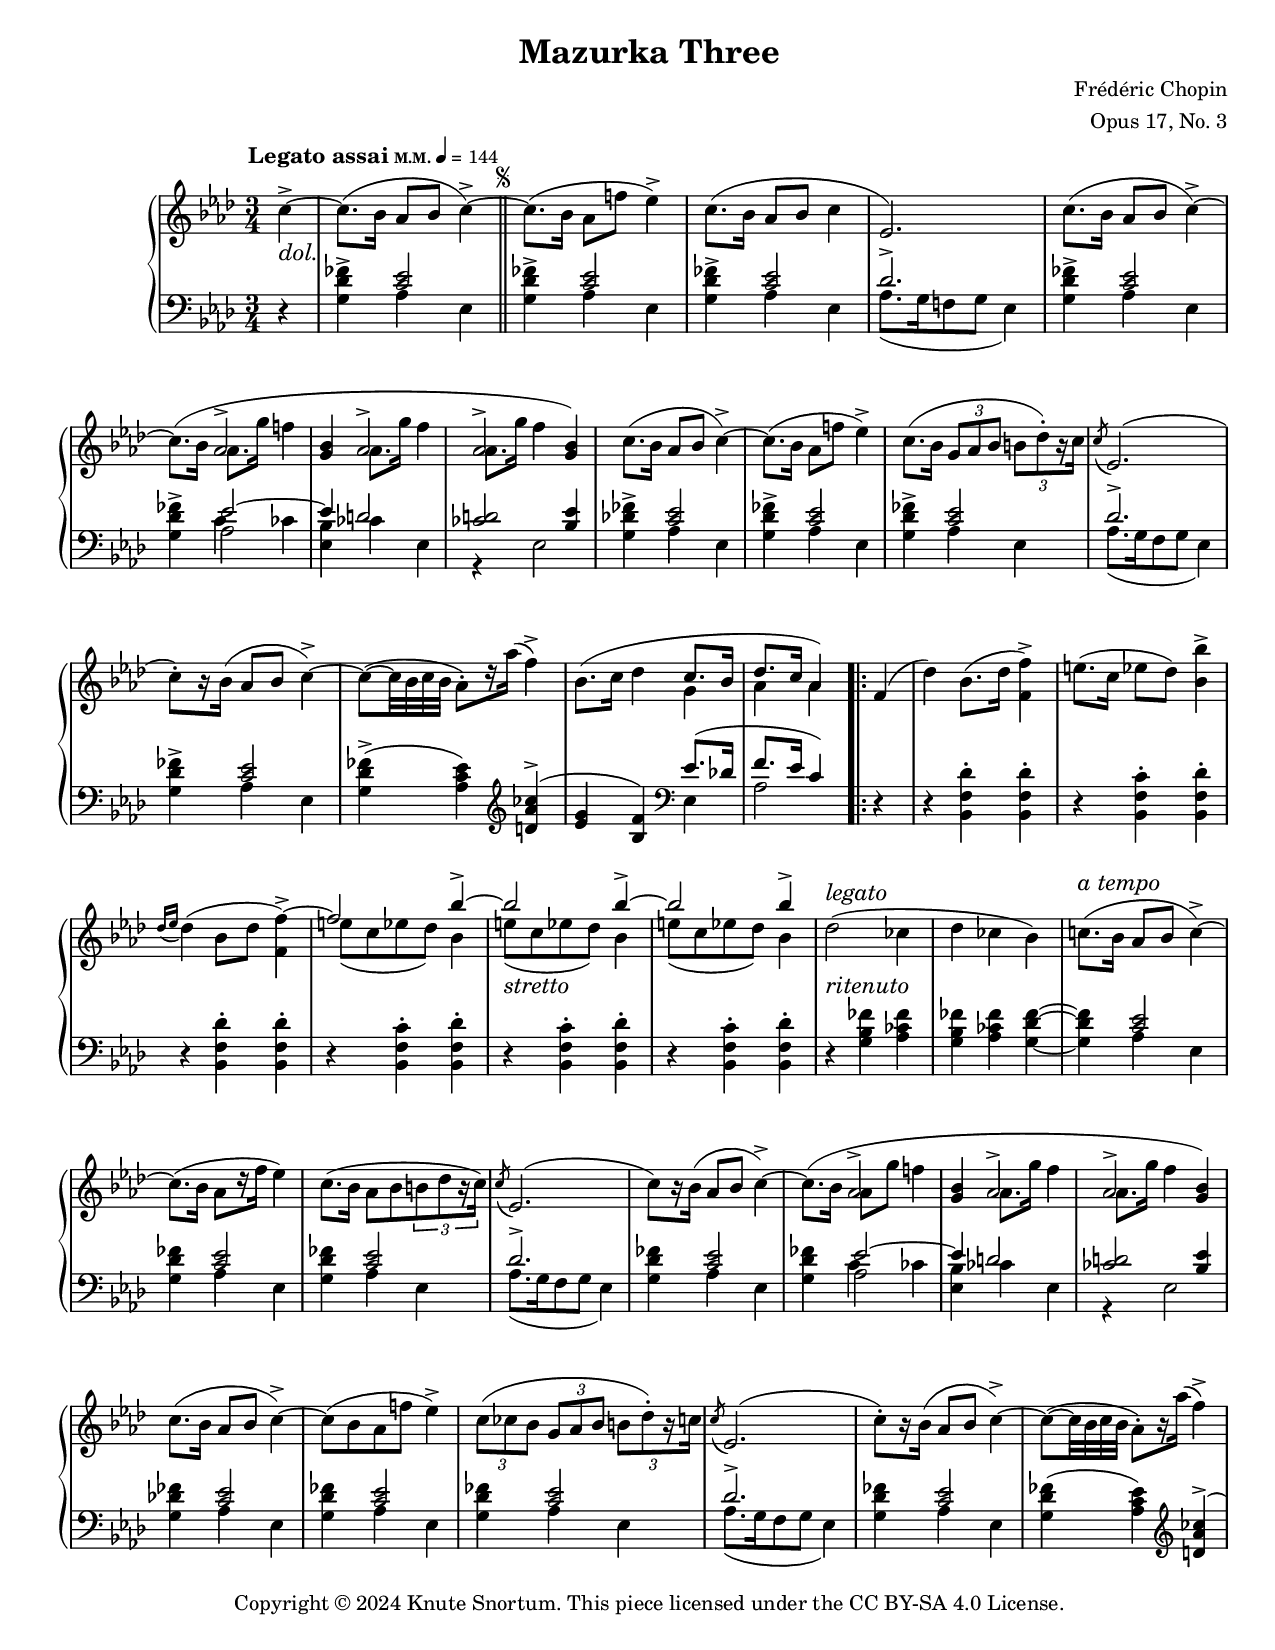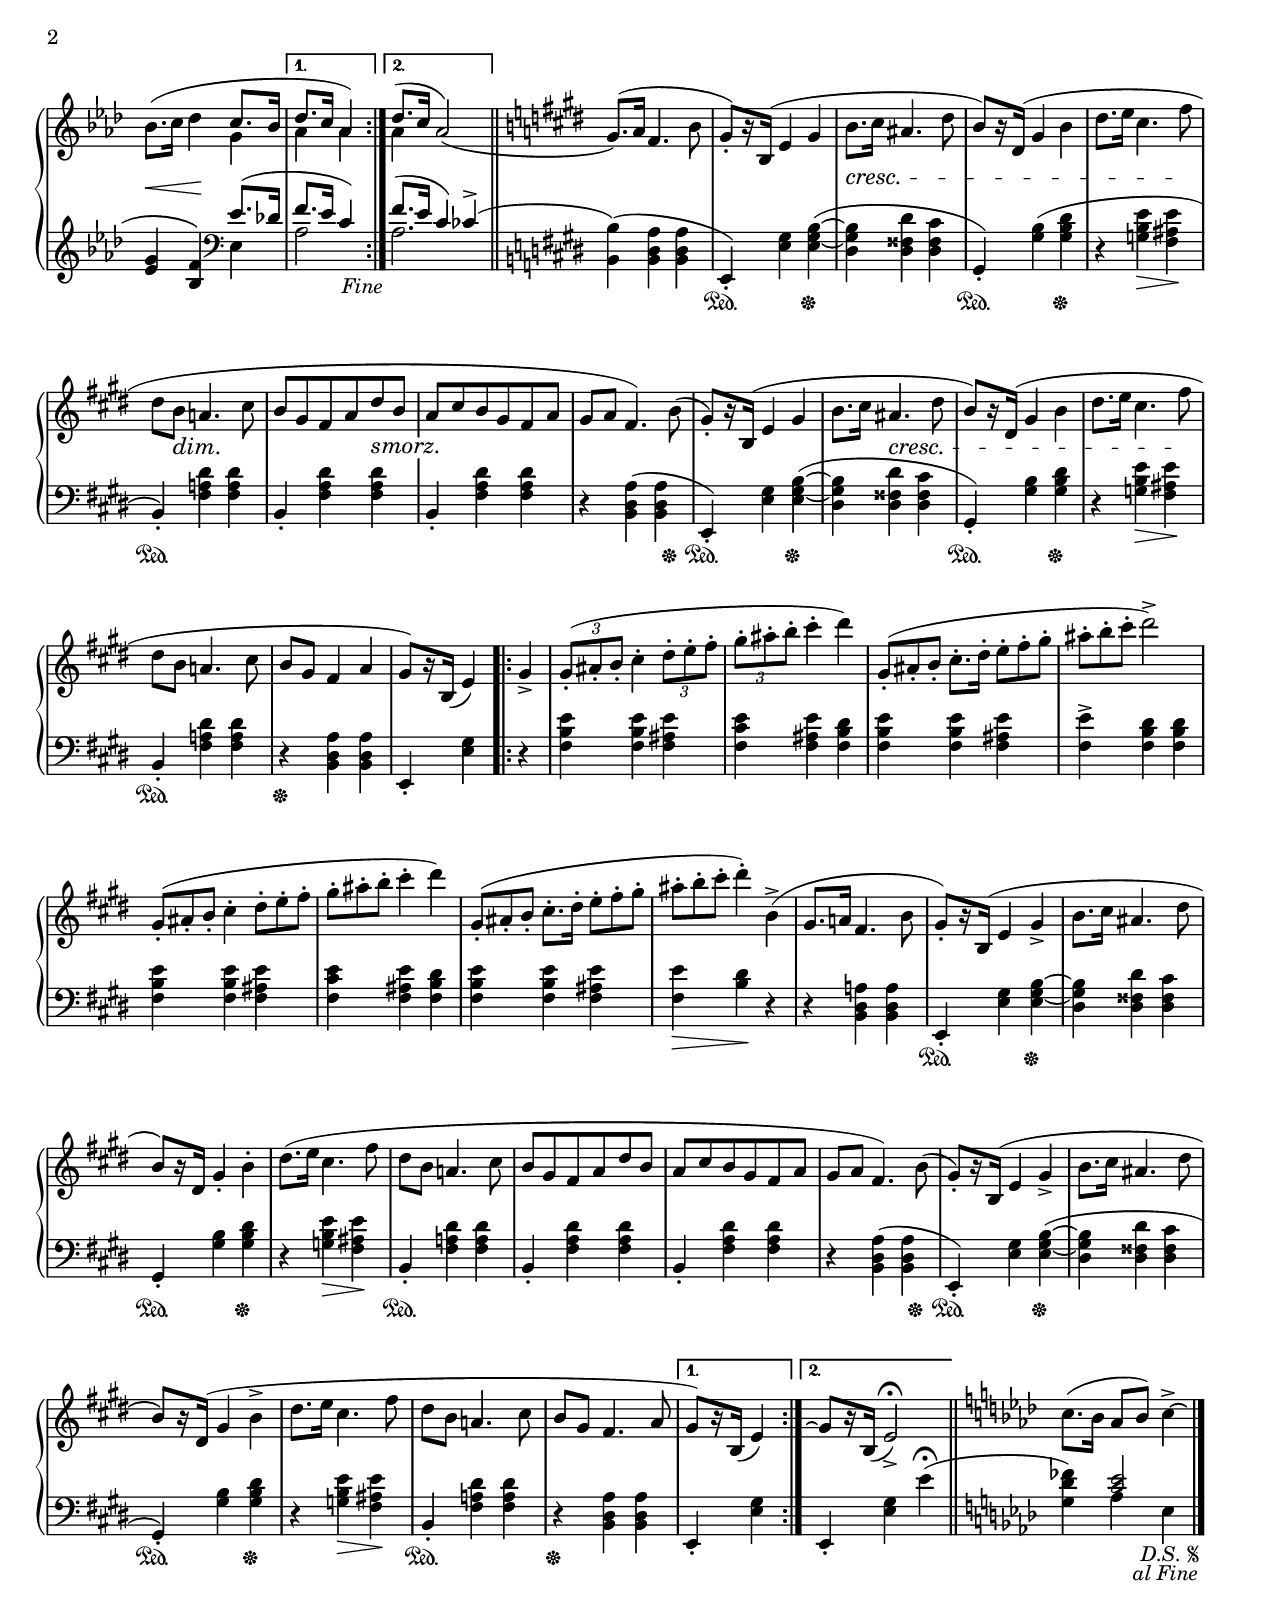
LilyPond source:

\version "2.24.0"

\include "includes/header-paper.ily"
%...+....1....+....2....+....3....+....4....+....5....+....6....+....7....+....

\version "2.24.0"
\language "english"

\include "global-variables.ily"

%%% Positions and shapes %%%

slurShapeA = \shape #'((0 . 0) (0 . -2) (0 . -1) (0 . 0)) \etc
slurShapeB = \shape #'((0 . 0) (0 . -0.5) (0 . -0.5) (0 . 0)) \etc 
slurShapeC = \shape #'((0 . 0) (0 . 3) (0 . 0) (0 . -0.5)) \etc
slurShapeD = \shape #'((0 . -1) (0 . -0.5) (0 . 1) (0 . -1)) \etc
slurShapeE = \shape #'((0 . -1) (0 . 0.5) (0 . 0.5) (0 . -1)) \etc
slurShapeF = \shape #'(
                        ((0 . 3) (0 . 3) (0 . 3) (0 . 3))
                        ((0 . 0.25) (0 . 0) (0 . 0) (0 . 0))
                        ) \etc
slurShapeG = \shape #'((0 . 0) (0 . -0.5) (0 . -0.5) (0 . 0)) \etc
slurShapeH = \shape #'((0 . -1) (0 . 0) (0 . 0) (0 . 0)) \etc
slurShapeI = \shape #'((0 . 3) (0 . 3) (0 . 1) (0 . 0)) \etc
slurShapeJ = \shape #'((0 . -1) (0 . 0) (0 . 0.5) (0 . -0.5)) \etc
slurShapeK = \shape #'((0 . -1) (0 . 0.5) (0 . 0.5) (0 . -0.5)) \etc
slurShapeL = \shape #'(
                        ((0 . 2) (0 . 2) (0 . 2) (0 . 2))
                        ((0 . 0) (0 . 0) (0 . 1) (0 . 3))
                        ) \etc
slurShapeM = \shape #'((-1 . 0) (0 . 0) (0 . 0) (0 . 0)) \etc
slurShapeN = \shape #'((0 . 0) (0 . 0) (0 . 0) (-0.75 . 0)) \etc
slurShapeO = \shape #'((0 . 0) (0 . -1) (0 . 0) (0 . 3)) \etc
slurShapeP = \shape #'(
                        ((0 . 0) (0 . 0) (0 . 0) (0 . 0))
                        ((0 . 2) (0 . 2) (0 . 2) (0 . 2))
                        ) \etc

moveFine = \tweak JumpScript.X-offset -16 \etc

%%% Music %%%

global = {
  \time 3/4
  \key af \major
}

rightHandUpper = \relative {
  \partial 4 c''4->~ |
  c8.-\slurShapeA ( bf16 af8 bf c4->)~ |
  \repeat segno 2 {
    \bar "||"
    c8.( bf16 af8 f'! ef4->) |
    c8.-\slurShapeB ( bf16 af8 bf c4 |
    ef,2.) |
    c'8.-\slurShapeA ( bf16 af8 bf c4->)~ |
    \voiceFour c8.-\slurShapeC ^( bf16 af8. g'16 f!4 |
    s4 af,8. g'16 f4 |
    af,8. g'16 f4 \hideNoteHead bf4) |
    
    \barNumberCheck 9
    \oneVoice c,8.-\slurShapeD ( bf16 af8 bf c4->)~ |
    c8.( bf16 af8 f'! ef4->) |
    c8.-\slurShapeE ( bf16 \tuplet 3/2 4 { g8 af bf  b[ df-.) r16 c] } |
    \acciaccatura { c8 } ef,2.-\slurShapeF ( |
    c'8[-.) r16 bf]-\slurShapeG ( af8 bf c4->)~ |
    c8~( c32 bf c bf af8[-.) r16 af']( f4->) |
    bf,8.-\slurShapeH ( c16 df4 \voiceOne c8. bf16 |
    df8. c16 af4) 
    \repeat volta 2 {
      \oneVoice f4( |
      
      \barNumberCheck 17
      df'4) bf8.( df16 <f, f'>4->) |
      e'8.( c16 ef8 df) <bf bf'>4-> |
      \appoggiatura { df16 ef } df4( bf8 df <f, f'>4->)~ |
      \voiceOne f'2 bf4->~ |
      bf2 bf4->~ |
      bf2 bf4-> |
      \oneVoice df,2(^\legato cf4 |
      df4 cf bf) |
      
      \barNumberCheck 25
      c!8.-\slurShapeA (^\aTempo bf16 af8 bf c4->)~ |
      c8.( bf16 af8[ r16 f'] ef4) |
      c8.( bf16 af8[ bf \tuplet 3/2 { b df r16 c]) }
      \acciaccatura { c8 } ef,2.-\slurShapeI (
      c'8[) r16 bf16]( af8 bf c4->)~ |
      \voiceFour c8.-\slurShapeC ^( bf16 af8 g' f!4 |
      s4 af,8. g'16 f4 |
      af,8. g'16 f4 \hideNoteHead bf4) |
      
      \barNumberCheck 33
      \oneVoice c,8.-\slurShapeJ ( bf16 af8 bf c4->)~ |
      c8[( bf af8 f'!] ef4->) |
      \tuplet 3/2 4 { c8-\slurShapeK ( cf bf  g af bf  b[ df-.) r16 c] } |
      \acciaccatura { c8 } ef,2.-\slurShapeI ( |
      c'8[-.) r16 bf]( af8 bf c4->)~ |
      c8~( c32 bf c bf af8[-.) r16 af']( f4->) |
      bf,8.( c16 df4 \voiceOne c8. bf16 |
      \alternative {
        \volta 1 {
          df8. c16 af4) 
        }
        \volta 2 {
          df8.-\slurShapeM ( c16 af2)_( |
        }
      }
    }
    \volta 2 { \moveFine \fine }
    \volta 1 {
      \bar "||"
      \key e \major
      
      \barNumberCheck 41
      \oneVoice gs8.)( a16 fs4. b8 |
      gs[-.) r16 b,]( e4 gs |
      b8. cs16 as4. ds8 |
      b8[) r16 ds,]( gs4 b |
      ds8. e16 cs4. fs8 |
      ds8 b a!4. cs8 |
      b8 gs fs a ds b |
      a8 cs b gs fs a |

      \barNumberCheck 49
      gs8 a fs4.) b8( |
      gs[-.) r16 b,]( e4 gs | 
      b8. cs16 as4. ds8 |
      b8[) r16 ds,]( gs4 b |
      ds8. e16 cs4. fs8 |
      ds8 b a!4. cs8 |
      b8 gs fs4 a |
      gs8[) r16 b,]( e4) 
      
      \repeat volta 2 {
        gs4-> |
        
        \barNumberCheck 57
        \tuplet 3/2 { gs8-.( as-. b-. } cs4-. \tuplet 3/2 { ds8-. e-. fs-. } |
        \tuplet 3/2 { gs8-. as-. b-. } cs4-. ds) |
        \tupletOff
        \tuplet 3/2 { gs,,8-.( as-. b-. } cs8.-. ds16-. 
          \tuplet 3/2 { e8-. fs-. gs-. } | 
        \tuplet 3/2 { as8-. b-. cs-. } ds2->) |
        \tuplet 3/2 { gs,,8-.( as-. b-. } cs4-. 
          \tuplet 3/2 { ds8-. e-. fs-. } |
        \tuplet 3/2 { gs8-. as-. b-. } cs4-. ds) |
        \tuplet 3/2 { gs,,8-.( as-. b-. } cs8.-. ds16-. 
          \tuplet 3/2 { e8-. fs-. gs-. } | 
        \tuplet 3/2 { as8-. b-. cs-. } ds4-.) b,->-\slurShapeO ( |
        
        \barNumberCheck 65
        gs8. a!16 fs4. b8 |
        gs[-.) r16 b,]-\slurShapeP ( e4 gs-> |
        b8. cs16 as4. ds8 |
        b8[) r16 ds,] gs4-. b-. |
        ds8.( e16 cs4. fs8 |
        ds8 b a!4. cs8 | 
        b8 gs fs a ds b |
        a8 cs b gs fs a |
        
        \barNumberCheck 73
        gs8 a fs4.) b8( |
        gs[-.) r16 b,]( e4 gs-> | 
        b8. cs16 as4. ds8 |
        b8[) r16 ds,]( gs4 b-> |
        ds8. e16 cs4. fs8 |
        ds8 b a!4. cs8 |
        b8 gs fs4. a8 |
        \alternative {
          \volta 1 {
            gs8[) r16 b,]( e4) 
          }
          \volta 2 { 
            gs8[^\repeatTie r16 b,]( e2->)\fermata |
          }
        }
      }
      \bar "||"
      \key af \major
      c'8.( bf16 af8 bf) c4->\laissezVibrer |
      \bar "|."
    }
  }
}

rightHandLower = \relative {
  \partial 4 s4 |
  s2. |
  \repeat segno 2 {
    s2. * 4 |
    s4 \voiceOne af'2->
    <g bf>4 af2-> |
    af2-> <g bf>4 |
    
    \barNumberCheck 9
    s2. * 6 |
    s2 \voiceFour g4 |
    af4 af 
    \repeat volta 2 {
      s4 |
      
      \barNumberCheck 17
      s2. * 3 |
      e'8( c ef df) bf4 |
      e8( c ef df) bf4 |
      e8( c ef df) bf4 |
      s2. * 2 |
      
      \barNumberCheck 25
      s2. * 5 |
      s4 \voiceOne af2->
      <g bf>4 af2-> |
      af2-> <g bf>4 |
      
      \barNumberCheck 33
      s2. * 6 |
      s2 \voiceFour g4 |
      \alternative {
        \volta 1 {
          af4 af
        }
        \volta 2 {
          af4 s2 |
        }
      }
    }
    \volta 2 { \moveFine \fine }
    \volta 1 {
      \key e \major
      
      \barNumberCheck 41
      s2. * 8 |
      
      \barNumberCheck 49
      s2. * 7 |
      s2
      \repeat volta 2 {
        s4 |
        
        \barNumberCheck 57
        s2. * 8 |
        
        \barNumberCheck 65
        s2. * 8 |
        
        \barNumberCheck 73
        s2. * 7 |
        \alternative {
          \volta 1 {
            s2
          }
          \volta 2 { 
            s2. |
          }
        }
      }
      s2. |
    }
  }
}

rightHand = {
  \global
  <<
    \new Voice \rightHandUpper
    \new Voice \rightHandLower
  >>
}

leftHandUpper = \relative {
  \partial 4 s4 |
  \voiceThree s4 <c' ef>2 |
  \repeat segno 2 {
    s4 <c ef>2 |
    s4 <c ef>2 |
    df2.-> |
    s4 <c ef>2 |
    s4 ef2~ |
    ef4 d2 |
    <cf d>2 <bf ef>4 |
    
    \barNumberCheck 9
    s4 <c ef>2 |
    s4 <c ef>2 |
    s4 <c ef>2 |
    df2.-> |
    s4 <c ef>2 |
    s2. |
    s2 ef8.( df!16 |
    f8. ef16 c4) 
    \repeat volta 2 {
      s4 |
      
      \barNumberCheck 17
      s2. * 8 |
      
      \barNumberCheck 25
      s4 <c ef>2 |
      s4 <c ef>2 |
      s4 <c ef>2 |
      df2.-> |
      s4 <c ef>2 |
      s4 ef2~ |
      ef4 d2 |
      <cf d>2 <bf ef>4 |
      
      \barNumberCheck 33
      s4 <c ef>2 |
      s4 <c ef>2 |
      s4 <c ef>2 |
      df2.-> |
      s4 <c ef>2 |
      s2. |
      s2 ef8.( df!16 |
      \alternative {
        \volta 1 {
          f8. ef16 c4) 
        }
        \volta 2 {
          f8.-\slurShapeM ( ef16 c4) cf->-\slurShapeN ( |
        }
      }
    }
    \volta 2 { \moveFine \fine }
    \volta 1 {
      \key e \major
      
      \barNumberCheck 41
      \hideNoteHead b4) s2 |
      s2. * 7 |
      
      \barNumberCheck 49
      s2. * 7 |
      s2 
      \repeat volta 2 {
        s4 |
        
        \barNumberCheck 57
        s2. * 8 |
        
        \barNumberCheck 65
        s2. * 8 |
        
        \barNumberCheck 73
        s2. * 7 |
        \alternative {
          \volta 1 {
            s2
          }
          \volta 2 { 
            s2. |
          }
        }
      }
      s4 <c ef>2 |
    }
  }
}

leftHandLower = \relative {
  \partial 4 r4 |
  <g df' ff>4-> \voiceTwo af ef |
  \repeat segno 2 {
    \oneVoice <g df' ff>4-> \voiceTwo af ef |
    \oneVoice <g df' ff>4-> \voiceTwo af ef |
    af8.[( g16 f!8 g] ef4) |
    \oneVoice <g df' ff>4-> \voiceTwo af ef |
    \oneVoice <g df' ff>4-> << { \voiceFour c4 cf } \\ { \voiceTwo af2 } >> |
    \voiceTwo <ef bf'>4 cf' ef, |
    r4 ef2 |
    
    \barNumberCheck 9
    \oneVoice <g df'! ff>4-> \voiceTwo af ef |
    \oneVoice <g df' ff>4-> \voiceTwo af ef |
    \oneVoice <g df' ff>4-> \voiceTwo af ef |
    af8.[( g16 f8 g] ef4) |
    \oneVoice <g df' ff>4-> \voiceTwo af ef |
    \oneVoice <g df' ff>4->( <af c ef>) \clef treble <d af' cf>4^>^( |
    <ef g>4 <bf f'>) \clef bass ef,4 |
    af2 
    \repeat volta 2 {
      \oneVoice r4 |
      
      \barNumberCheck 17
      r4 <bf, f' df'>-. q-. |
      r4 <bf f' c'>-. <bf f' df'>-. |
      r4 <bf f' df'>-. q-. |
      r4 <bf f' c'>-. <bf f' df'>-. |
      r4 <bf f' c'>-. <bf f' df'>-. |
      r4 <bf f' c'>-. <bf f' df'>-. |
      r4 <g' bf ff'> <af cf ff> |
      <g bf ff'>4 <af cf ff> <g df' ff>~ |
      
      \barNumberCheck 25
      q4 \voiceTwo af ef |
      \oneVoice <g df' ff>4 \voiceTwo af ef |
      \oneVoice <g df' ff>4 \voiceTwo af ef |
      af8.[( g16 f8 g] ef4) |
      \oneVoice <g df' ff>4 \voiceTwo af ef |
      \oneVoice <g df' ff>4 << { \voiceFour c4 cf } \\ { \voiceTwo af2 } >> |
      \voiceTwo <ef bf'>4 cf' ef, |
      r4 ef2 |
      
      \barNumberCheck 33
      \oneVoice <g df'! ff>4 \voiceTwo af ef |
      \oneVoice <g df' ff>4 \voiceTwo af ef |
      \oneVoice <g df' ff>4 \voiceTwo af ef |
      af8.[( g16 f8 g] ef4) |
      \oneVoice <g df' ff>4 \voiceTwo af ef |
      \oneVoice <g df' ff>4( <af c ef>) \clef treble <d af' cf>4^>
        -\slurShapeL ^( |
      <ef g>4 <bf f'>) \clef bass ef,4 |
      \alternative {
        \volta 1 {
          af2 
        }
        \volta 2 {
          af2. |
        }
      }
    }
    \volta 2 { \moveFine \fine }
    \volta 1 {
      \key e \major
      
      \barNumberCheck 41
      <b, b'>4( <b ds a'> q |
      e,4-.) <e' gs> <e gs b>~( |
      <ds gs b>4 <ds fss ds'> <ds fss cs'> |
      gs,4-.) <gs' b>( <gs b ds> |
      r4 <g b e>\> <fs as e'>\! |
      b,4-.) <fs' a! ds> q |
      b,4-. <fs' a ds> q |
      b,4-. <fs' a ds> q |
      
      \barNumberCheck 49
      r4 <b, ds a'>( q |
      e,4-.) <e' gs> <e gs b>~( |
      <ds gs b>4 <ds fss ds'> <ds fss cs'> |
      gs,4-.) <gs' b> <gs b ds> |
      r4 <g b e>\> <fs as e'>\! |
      b,4-. <fs' a! ds> q |
      r4 <b, ds a'> q |
      e,4-. <e' gs> 
      \repeat volta 2 {
        r4 |
        
        \barNumberCheck 57
        <fs b e>4 q <fs as e'> |
        <fs cs' e>4 <fs as e'> <fs b ds>
        <fs b e>4 q <fs as e'> |
        <fs e'>4-> <fs b ds> q |
        <fs b e>4 q <fs as e'> |
        <fs cs' e>4 <fs as e'> <fs b ds>
        <fs b e>4 q <fs as e'> |
        <fs e'>4\> <b ds>\! r |
        
        \barNumberCheck 65
        % like 41
        r4 <b, ds a'!> q |
        e,4-. <e' gs> <e gs b>~ |
        <ds gs b>4 <ds fss ds'> <ds fss cs'> |
        gs,4-. <gs' b> <gs b ds> |
        r4 <g b e>\> <fs as e'>\! |
        b,4-. <fs' a! ds> q |
        b,4-. <fs' a ds> q |
        b,4-. <fs' a ds> q |
        
        \barNumberCheck 73
        r4 <b, ds a'>( q |
        e,4-.) <e' gs> <e gs b>~( |
        <ds gs b>4 <ds fss ds'> <ds fss cs'> |
        gs,4-.) <gs' b> <gs b ds> |
        r4 <g b e>\> <fs as e'>\! |
        b,4-. <fs' a! ds> q |
        r4 <b, ds a'> q |
        \alternative {
          \volta 1 {
            e,4-. <e' gs> 
          }
          \volta 2 { 
            e,4-. <e' gs> e'(\fermata |
          }
        }
      }
      \key af \major
      <g, df' ff>4) \voiceTwo af ef |
    }
  }
}

leftHand = {
  \global
  \clef bass
  <<
    \new Voice \leftHandUpper
    \new Voice \leftHandLower
  >>
}

dynamics = {
  \override TextScript.Y-offset = -0.5
  \partial 4 s4^\dol |
  s2. |
  \repeat segno 2 {
    s2. * 7 |
    
    \barNumberCheck 9
    s2. * 7 |
    s2 
    \repeat volta 2 {
      s4 |
      
      \barNumberCheck 17
      s2. * 4 |
      s2.^\stretto |
      s2. |
      s2.^\ritenuto |
      s2. |
      
      \barNumberCheck 25
      s2. * 8 |
      
      \barNumberCheck 33
      s2. * 6 |
      s4-\tweak extra-offset #'(0 . -2) \< s2\! |
      \alternative {
        \volta 1 {
          s2 
        }
        \volta 2 {
          s2. |
        }
      }
    }
    \volta 2 { \moveFine \fine }
    \volta 1 {
      
      \barNumberCheck 41
      s2. * 2 |
      s2.-\tweak Y-offset -1 \cresc |
      s2. |
      s2 s8 s\! |
      \override DynamicTextSpanner.style = #'none
      s8 s\dim s2 |
      s2 s4^\smorz |
      s2 s4\! | %
      
      \barNumberCheck 49
      s2. |
      \revert DynamicTextSpanner.style
      s2. |
      s4 s2\cresc |
      s2. |
      s2 s8 s\! |
      s2. * 2 |
      s2
      \repeat volta 2 {
        s4 |
        
        \barNumberCheck 57
        s2. * 8 |
        
        \barNumberCheck 65
        s2. * 8 |
        
        \barNumberCheck 73
        s2. * 7 |
        \alternative {
          \volta 1 {
            s2
          }
          \volta 2 { 
            s2. |
          }
        }
      }
      s2. |
    }
  }
}

tempi = {
  \set Score.tempoHideNote = ##t
  \once \override Score.TextMark.outside-staff-priority = 1425 
  \textMark \markup \tempo-markup "Legato assai" #2 #0 144
  \tempo 4 = 144
  \partial 4 s4 |
  s2. |
  \repeat segno 2 {
    s2. * 7 |
    
    \barNumberCheck 9
    s2. * 7 |
    \tempo 4 = 126
    s2 
    \repeat volta 2 {
      s4 |
      
      \barNumberCheck 17
      \tempo 4 = 144
      s2. * 6 |
      \tempo 4 = 132
      s2. |
      \tempo 4 = 120
      s2. |
      
      \barNumberCheck 25
      \tempo 4 = 144
      s2. * 8 
      
      \barNumberCheck 33
      s2. * 7 |
      \alternative {
        \volta 1 {
          \tempo 4 = 126
          s2 
        }
        \volta 2 {
          \tempo 4 = 126
          s2. |
        }
      }
    }
    \volta 2 { \moveFine \fine }
    \volta 1 {
      \barNumberCheck 41
      \tempo 4 = 144
      s2. * 8 |
      
      \barNumberCheck 49
      s2. * 7 |
      s2
      \repeat volta 2 {
        \tempo 4 = 144
        s4 |
        
        \barNumberCheck 57
        s2. * 8 |
        
        \barNumberCheck 65
        s2. * 8 |
        
        \barNumberCheck 73
        s2. * 7 |
        \alternative {
          \volta 1 {
            \tempo 4 = 126
            s2
          }
          \volta 2 { 
            \tempo 4 = 126
            s2 \tempo 4 = 80 s4 |
          }
        }
      }
      \tempo 4 = 144
      s2. |
    }
  }
}

pedal = {
  \partial 4 s4 |
  s2. | 
  \repeat segno 2 {
    s2. * 7 |
    
    \barNumberCheck 9
    s2. * 7 |
    s2
    \repeat volta 2 {
      s4 |
      
      \barNumberCheck 17
      s2. * 8 |
      
      \barNumberCheck 25
      s2. * 8 |
      
      \barNumberCheck 33
      s2. * 7 |
      \alternative {
        \volta 1 {
          s2
        }
        \volta 2 {
          s2. |
        }
      }
    }
    \volta 2 { \moveFine \fine }
    \volta 1 {
      
      \barNumberCheck 41
      s2. |
      s2\sd s4\su |
      s2. |
      s2\sd s4\su |
      s2. |
      s2.\sd |
      s2. * 2 | 
      
      \barNumberCheck 49
      s2 s8 s\su |
      s2\sd s4\su |
      s2.
      s2\sd s4\su |
      s2. |
      s2.\sd |
      s4\su s2 |
      s2
      \repeat volta 2 {
        s4 |
        
        \barNumberCheck 57
        s2. * 8 |
        
        \barNumberCheck 65
        s2. |
        s2\sd s4\su |
        s2. |
        s2\sd s4\su |
        s2. |
        s2.\sd |
        s2. * 2 | 
        
        \barNumberCheck 73
        s2 s8 s\su |
        s2\sd s4\su |
        s2.
        s2\sd s4\su |
        s2. |
        s2.\sd |
        s4\su s2 |
        \alternative {
          \volta 1 {
            s2
          }
          \volta 2 { 
            s2. |
          }
        }
      }
      s2. |
    }
  }
}

forceBreaks = {
  \partial 4 s4
  s2. * 5 \break
  s2. * 7 \break
  s2. * 6 \break
  \grace { s8 } s2. * 7 \break
  s2. * 7 \break
  s2. * 6 \pageBreak
  
  s2. s2 s2. * 6 \break
  s2. * 8 \break
  s2. * 7 \break
  s2. * 7 \break
  s2. * 8 \break
  
}

mazurkaThreeNotes =
\score {
  \header {
    title = "Mazurka Three"
    composer = "Frédéric Chopin"
    opus = "Opus 17, No. 3"
  }
  \keepWithTag layout  
  \new PianoStaff <<
    \new Staff = "upper" \rightHand
    \new Dynamics \dynamics
    \new Staff = "lower" \leftHand
    \new Dynamics \pedal
    \new Dynamics \tempi
    \new Devnull \forceBreaks
  >>
  \layout {}
}

\include "articulate.ly"

% The MIDI playback is incorrect.  I couldn't find a way for the music to end
% at the first ending of the first repeat volta, only the second.  For the
% PDF, I just moved the "Fine" to the left so it is under the first ending,
% but this doesn't affect the playback.

mazurkaThreeMidi =
\book {
  \bookOutputName "mazurka-op17-no3"
  \score {
    \keepWithTag midi
    \articulate <<
      \new Staff = "upper" << \rightHand \dynamics \pedal \tempi >>
      \new Staff = "lower" << \leftHand \dynamics \pedal \tempi >>
    >>
    \midi {}
  }
}


\mazurkaThreeNotes
\mazurkaThreeMidi